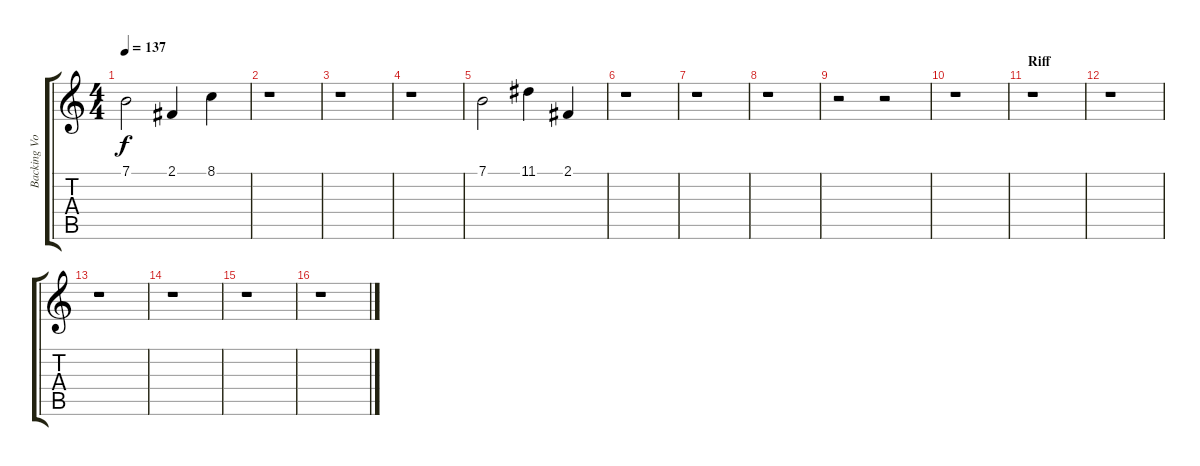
\track ("Backing Vocals" "Backing Vo") {instrument choiraahs}
\staff {score tabs}
\tuning (E4 B3 G3 D3 A2 E2) {hide}
\ts (4 4)
\tempo 137
\clef g2
\ks c
7.1.2{dy f} 2.1.4 8.1.4 |
r.1 |
r.1 |
r.1 |
7.1.2 11.1.4 2.1.4 |
r.1 |
r.1 |
r.1 |
r.2 r.2 |
r.1 |
\section ("" "Riff")
r.1 |
r.1 |
r.1 |
r.1 |
r.1 |
r.1
